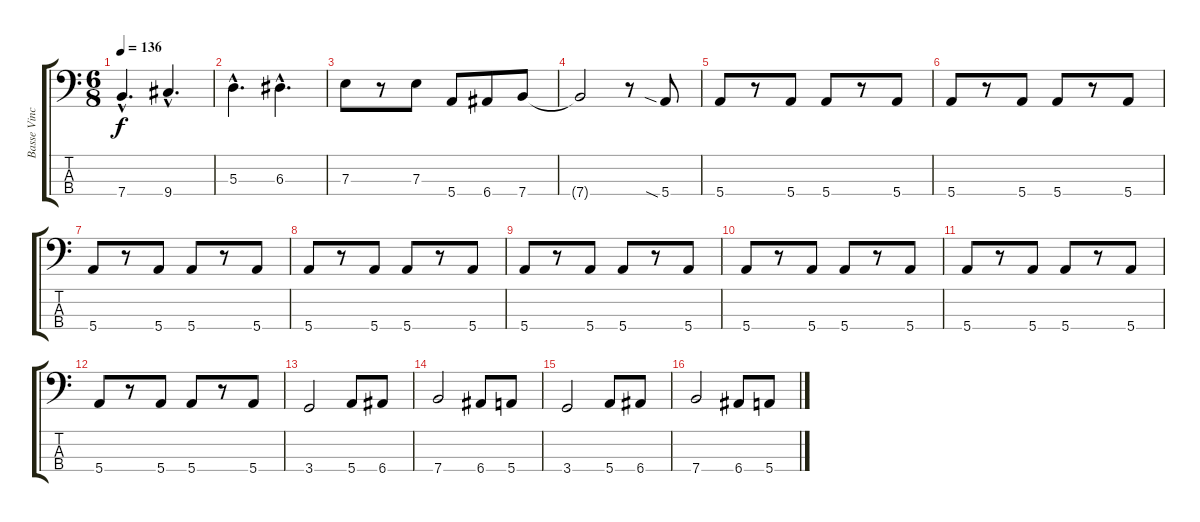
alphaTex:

\track ("Basse Vincent" "Basse Vinc") {instrument fretlessbass}
\staff {score tabs}
\tuning (G2 D2 A1 E1) {hide}
\ts (6 8)
\tempo 136
\clef f4
\ks c
7.4{hac}.4{d dy f} 9.4{hac}.4{d} |
5.3{hac}.4{d} 6.3{hac}.4{d} |
7.3.8 r.8 7.3.8 5.4.8 6.4.8 7.4.8 |
7.4{t}.2 r.8 5.4{sia}.8 |
5.4.8 r.8 5.4.8 5.4.8 r.8 5.4.8 |
5.4.8 r.8 5.4.8 5.4.8 r.8 5.4.8 |
5.4.8 r.8 5.4.8 5.4.8 r.8 5.4.8 |
5.4.8 r.8 5.4.8 5.4.8 r.8 5.4.8 |
5.4.8 r.8 5.4.8 5.4.8 r.8 5.4.8 |
5.4.8 r.8 5.4.8 5.4.8 r.8 5.4.8 |
5.4.8 r.8 5.4.8 5.4.8 r.8 5.4.8 |
5.4.8 r.8 5.4.8 5.4.8 r.8 5.4.8 |
3.4.2 5.4.8 6.4.8 |
7.4.2 6.4.8 5.4.8 |
3.4.2 5.4.8 6.4.8 |
7.4.2 6.4.8 5.4.8
